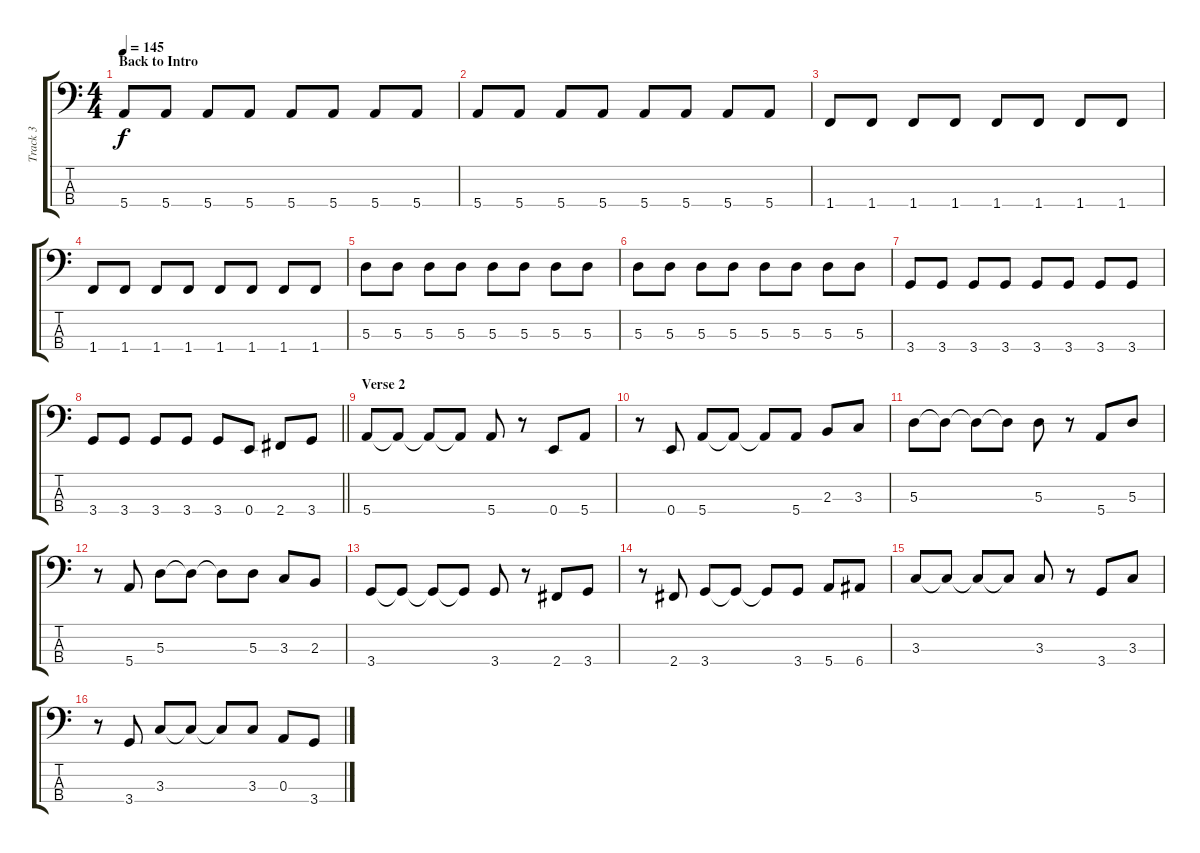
\track ("Track 3" "Track 3") {instrument electricbassfinger}
\staff {score tabs}
\tuning (G2 D2 A1 E1) {hide}
\ts (4 4)
\section ("" "Back to Intro")
\tempo 145
\clef f4
\ks c
5.4.8{dy f} 5.4.8 5.4.8 5.4.8 5.4.8 5.4.8 5.4.8 5.4.8 |
5.4.8 5.4.8 5.4.8 5.4.8 5.4.8 5.4.8 5.4.8 5.4.8 |
1.4.8 1.4.8 1.4.8 1.4.8 1.4.8 1.4.8 1.4.8 1.4.8 |
1.4.8 1.4.8 1.4.8 1.4.8 1.4.8 1.4.8 1.4.8 1.4.8 |
5.3.8 5.3.8 5.3.8 5.3.8 5.3.8 5.3.8 5.3.8 5.3.8 |
5.3.8 5.3.8 5.3.8 5.3.8 5.3.8 5.3.8 5.3.8 5.3.8 |
3.4.8 3.4.8 3.4.8 3.4.8 3.4.8 3.4.8 3.4.8 3.4.8 |
\barLineRight lightlight
3.4.8 3.4.8 3.4.8 3.4.8 3.4.8 0.4.8 2.4.8 3.4.8 |
\section ("" "Verse 2")
5.4.8 5.4{t}.8 5.4{t}.8 5.4{t}.8 5.4.8 r.8 0.4.8 5.4.8 |
r.8 0.4.8 5.4.8 5.4{t}.8 5.4{t}.8 5.4.8 2.3.8 3.3.8 |
5.3.8 5.3{t}.8 5.3{t}.8 5.3{t}.8 5.3.8 r.8 5.4.8 5.3.8 |
r.8 5.4.8 5.3.8 5.3{t}.8 5.3{t}.8 5.3.8 3.3.8 2.3.8 |
3.4.8 3.4{t}.8 3.4{t}.8 3.4{t}.8 3.4.8 r.8 2.4.8 3.4.8 |
r.8 2.4.8 3.4.8 3.4{t}.8 3.4{t}.8 3.4.8 5.4.8 6.4.8 |
3.3.8 3.3{t}.8 3.3{t}.8 3.3{t}.8 3.3.8 r.8 3.4.8 3.3.8 |
r.8 3.4.8 3.3.8 3.3{t}.8 3.3{t}.8 3.3.8 0.3.8 3.4.8
